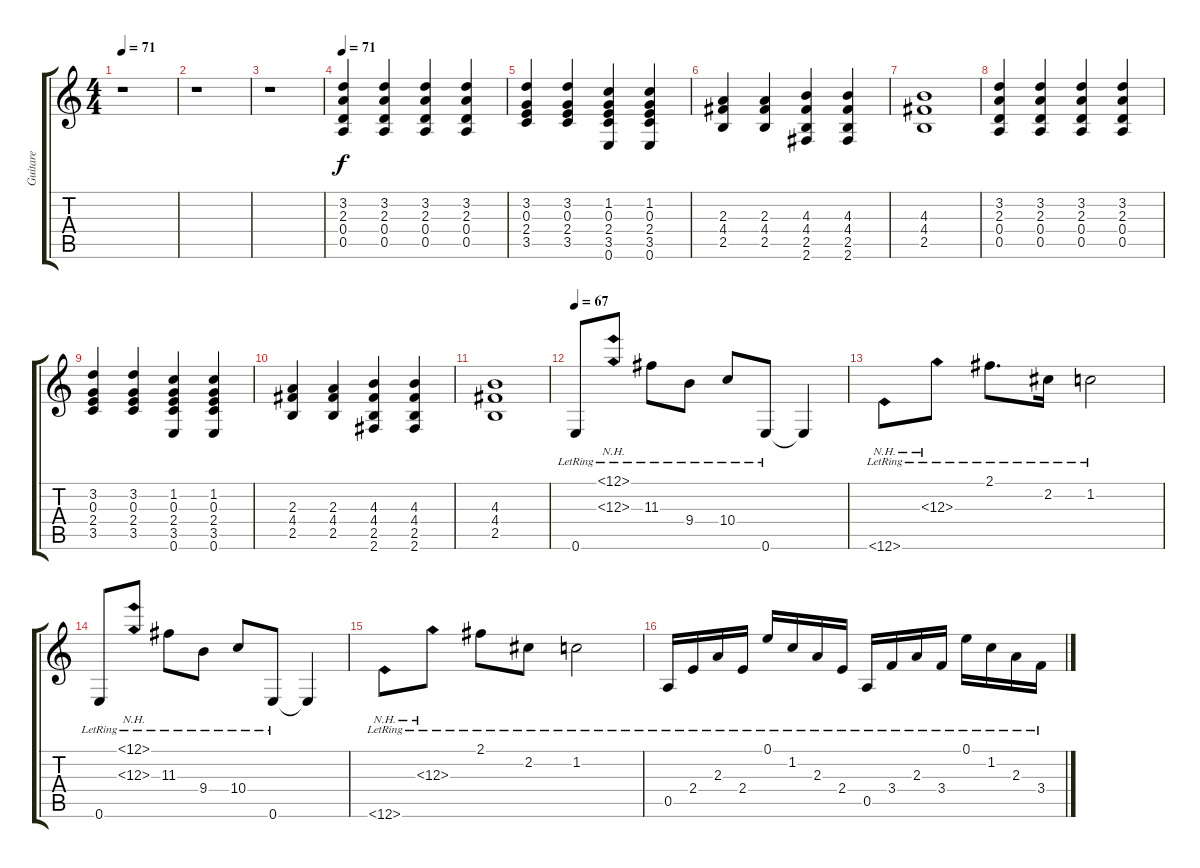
\track ("Guitare" "Guitare") {instrument acousticguitarsteel}
\staff {score tabs}
\tuning (E4 B3 G3 D3 A2 E2) {hide}
\ts (4 4)
\tempo 71
\clef g2
\ks c
r.1{dy fff} |
r.1 |
r.1 |
\tempo 68
\tempo 71
(3.2 2.3 0.4 0.5).4{dy f volume 10} (3.2 2.3 0.4 0.5).4 (3.2 2.3 0.4 0.5).4 (3.2 2.3 0.4 0.5).4 |
(3.2 0.3 2.4 3.5).4 (3.2 0.3 2.4 3.5).4 (1.2 0.3 2.4 3.5 0.6).4 (1.2 0.3 2.4 3.5 0.6).4 |
(2.3 4.4 2.5).4 (2.3 4.4 2.5).4 (4.3 4.4 2.5 2.6).4 (4.3 4.4 2.5 2.6).4 |
(4.3 4.4 2.5).1 |
(3.2 2.3 0.4 0.5).4 (3.2 2.3 0.4 0.5).4 (3.2 2.3 0.4 0.5).4 (3.2 2.3 0.4 0.5).4 |
(3.2 0.3 2.4 3.5).4 (3.2 0.3 2.4 3.5).4 (1.2 0.3 2.4 3.5 0.6).4 (1.2 0.3 2.4 3.5 0.6).4 |
(2.3 4.4 2.5).4 (2.3 4.4 2.5).4 (4.3 4.4 2.5 2.6).4 (4.3 4.4 2.5 2.6).4 |
(4.3 4.4 2.5).1 |
\tempo 67
0.6{lr}.8{volume 12 balance 3} (12.1{nh lr} 12.3{nh lr}).8 11.3{lr}.8 9.4{lr}.8 10.4{lr}.8 0.6{lr}.8 0.6{t}.4 |
12.6{nh lr}.8 12.3{nh lr}.8 2.1{lr}.8{d} 2.2{lr}.16 1.2{lr}.2 |
0.6{lr}.8{balance 8} (12.1{nh lr} 12.3{nh lr}).8 11.3{lr}.8 9.4{lr}.8 10.4{lr}.8 0.6{lr}.8 0.6{t}.4 |
12.6{nh lr}.8 12.3{nh lr}.8 2.1{lr}.8 2.2{lr}.8 1.2{lr}.2 |
0.5{lr}.16{volume 13} 2.4{lr}.16 2.3{lr}.16 2.4{lr}.16 0.1{lr}.16 1.2{lr}.16 2.3{lr}.16 2.4{lr}.16 0.5{lr}.16 3.4{lr}.16 2.3{lr}.16 3.4{lr}.16 0.1{lr}.16 1.2{lr}.16 2.3{lr}.16 3.4{lr}.16
